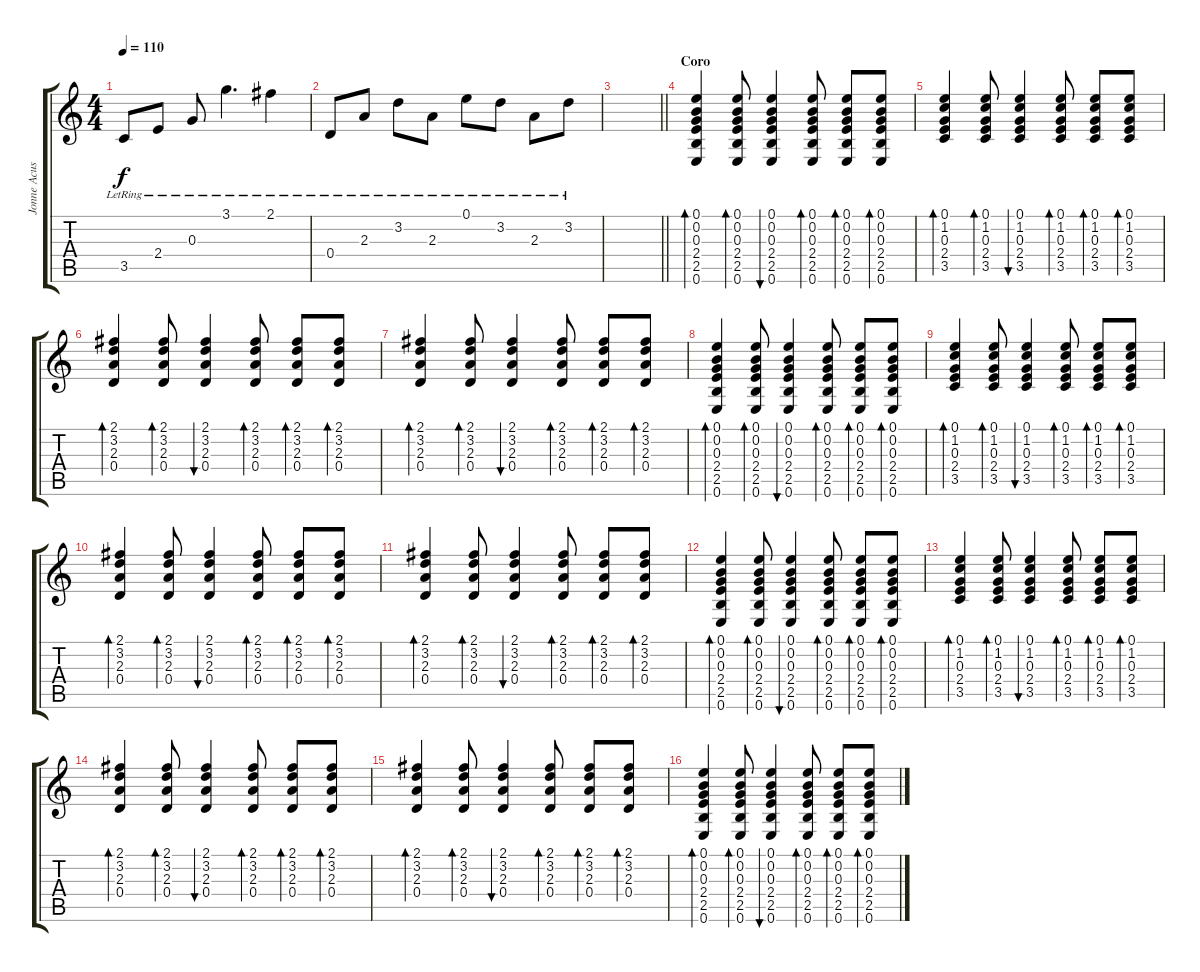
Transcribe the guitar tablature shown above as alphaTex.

\track ("Jonne Acustica" "Jonne Acus") {instrument acousticguitarsteel}
\staff {score tabs}
\tuning (E4 B3 G3 D3 A2 E2) {hide}
\ts (4 4)
\tempo 110
\clef g2
\ks c
3.5{lr}.8{dy f} 2.4{lr}.8 0.3{lr}.8 3.1{lr}.4{d} 2.1{lr}.4 |
0.4{lr}.8 2.3{lr}.8 3.2{lr}.8 2.3{lr}.8 0.1{lr}.8 3.2{lr}.8 2.3{lr}.8 3.2{lr}.8 |
\barLineRight lightlight
|
\section ("" "Coro")
(0.1 0.2 0.3 2.4 2.5 0.6).4{bd 60} (0.1 0.2 0.3 2.4 2.5 0.6).8{bd 60} (0.1 0.2 0.3 2.4 2.5 0.6).4{bu 60} (0.1 0.2 0.3 2.4 2.5 0.6).8{bd 60} (0.1 0.2 0.3 2.4 2.5 0.6).8{bd 60} (0.1 0.2 0.3 2.4 2.5 0.6).8{bd 60} |
(0.1 1.2 0.3 2.4 3.5).4{bd 60} (0.1 1.2 0.3 2.4 3.5).8{bd 60} (0.1 1.2 0.3 2.4 3.5).4{bu 60} (0.1 1.2 0.3 2.4 3.5).8{bd 60} (0.1 1.2 0.3 2.4 3.5).8{bd 60} (0.1 1.2 0.3 2.4 3.5).8{bd 60} |
(2.1 3.2 2.3 0.4).4{bd 60} (2.1 3.2 2.3 0.4).8{bd 60} (2.1 3.2 2.3 0.4).4{bu 60} (2.1 3.2 2.3 0.4).8{bd 60} (2.1 3.2 2.3 0.4).8{bd 60} (2.1 3.2 2.3 0.4).8{bd 60} |
(2.1 3.2 2.3 0.4).4{bd 60} (2.1 3.2 2.3 0.4).8{bd 60} (2.1 3.2 2.3 0.4).4{bu 60} (2.1 3.2 2.3 0.4).8{bd 60} (2.1 3.2 2.3 0.4).8{bd 60} (2.1 3.2 2.3 0.4).8{bd 60} |
(0.1 0.2 0.3 2.4 2.5 0.6).4{bd 60} (0.1 0.2 0.3 2.4 2.5 0.6).8{bd 60} (0.1 0.2 0.3 2.4 2.5 0.6).4{bu 60} (0.1 0.2 0.3 2.4 2.5 0.6).8{bd 60} (0.1 0.2 0.3 2.4 2.5 0.6).8{bd 60} (0.1 0.2 0.3 2.4 2.5 0.6).8{bd 60} |
(0.1 1.2 0.3 2.4 3.5).4{bd 60} (0.1 1.2 0.3 2.4 3.5).8{bd 60} (0.1 1.2 0.3 2.4 3.5).4{bu 60} (0.1 1.2 0.3 2.4 3.5).8{bd 60} (0.1 1.2 0.3 2.4 3.5).8{bd 60} (0.1 1.2 0.3 2.4 3.5).8{bd 60} |
(2.1 3.2 2.3 0.4).4{bd 60} (2.1 3.2 2.3 0.4).8{bd 60} (2.1 3.2 2.3 0.4).4{bu 60} (2.1 3.2 2.3 0.4).8{bd 60} (2.1 3.2 2.3 0.4).8{bd 60} (2.1 3.2 2.3 0.4).8{bd 60} |
(2.1 3.2 2.3 0.4).4{bd 60} (2.1 3.2 2.3 0.4).8{bd 60} (2.1 3.2 2.3 0.4).4{bu 60} (2.1 3.2 2.3 0.4).8{bd 60} (2.1 3.2 2.3 0.4).8{bd 60} (2.1 3.2 2.3 0.4).8{bd 60} |
(0.1 0.2 0.3 2.4 2.5 0.6).4{bd 60} (0.1 0.2 0.3 2.4 2.5 0.6).8{bd 60} (0.1 0.2 0.3 2.4 2.5 0.6).4{bu 60} (0.1 0.2 0.3 2.4 2.5 0.6).8{bd 60} (0.1 0.2 0.3 2.4 2.5 0.6).8{bd 60} (0.1 0.2 0.3 2.4 2.5 0.6).8{bd 60} |
(0.1 1.2 0.3 2.4 3.5).4{bd 60} (0.1 1.2 0.3 2.4 3.5).8{bd 60} (0.1 1.2 0.3 2.4 3.5).4{bu 60} (0.1 1.2 0.3 2.4 3.5).8{bd 60} (0.1 1.2 0.3 2.4 3.5).8{bd 60} (0.1 1.2 0.3 2.4 3.5).8{bd 60} |
(2.1 3.2 2.3 0.4).4{bd 60} (2.1 3.2 2.3 0.4).8{bd 60} (2.1 3.2 2.3 0.4).4{bu 60} (2.1 3.2 2.3 0.4).8{bd 60} (2.1 3.2 2.3 0.4).8{bd 60} (2.1 3.2 2.3 0.4).8{bd 60} |
(2.1 3.2 2.3 0.4).4{bd 60} (2.1 3.2 2.3 0.4).8{bd 60} (2.1 3.2 2.3 0.4).4{bu 60} (2.1 3.2 2.3 0.4).8{bd 60} (2.1 3.2 2.3 0.4).8{bd 60} (2.1 3.2 2.3 0.4).8{bd 60} |
(0.1 0.2 0.3 2.4 2.5 0.6).4{bd 60} (0.1 0.2 0.3 2.4 2.5 0.6).8{bd 60} (0.1 0.2 0.3 2.4 2.5 0.6).4{bu 60} (0.1 0.2 0.3 2.4 2.5 0.6).8{bd 60} (0.1 0.2 0.3 2.4 2.5 0.6).8{bd 60} (0.1 0.2 0.3 2.4 2.5 0.6).8{bd 60}
